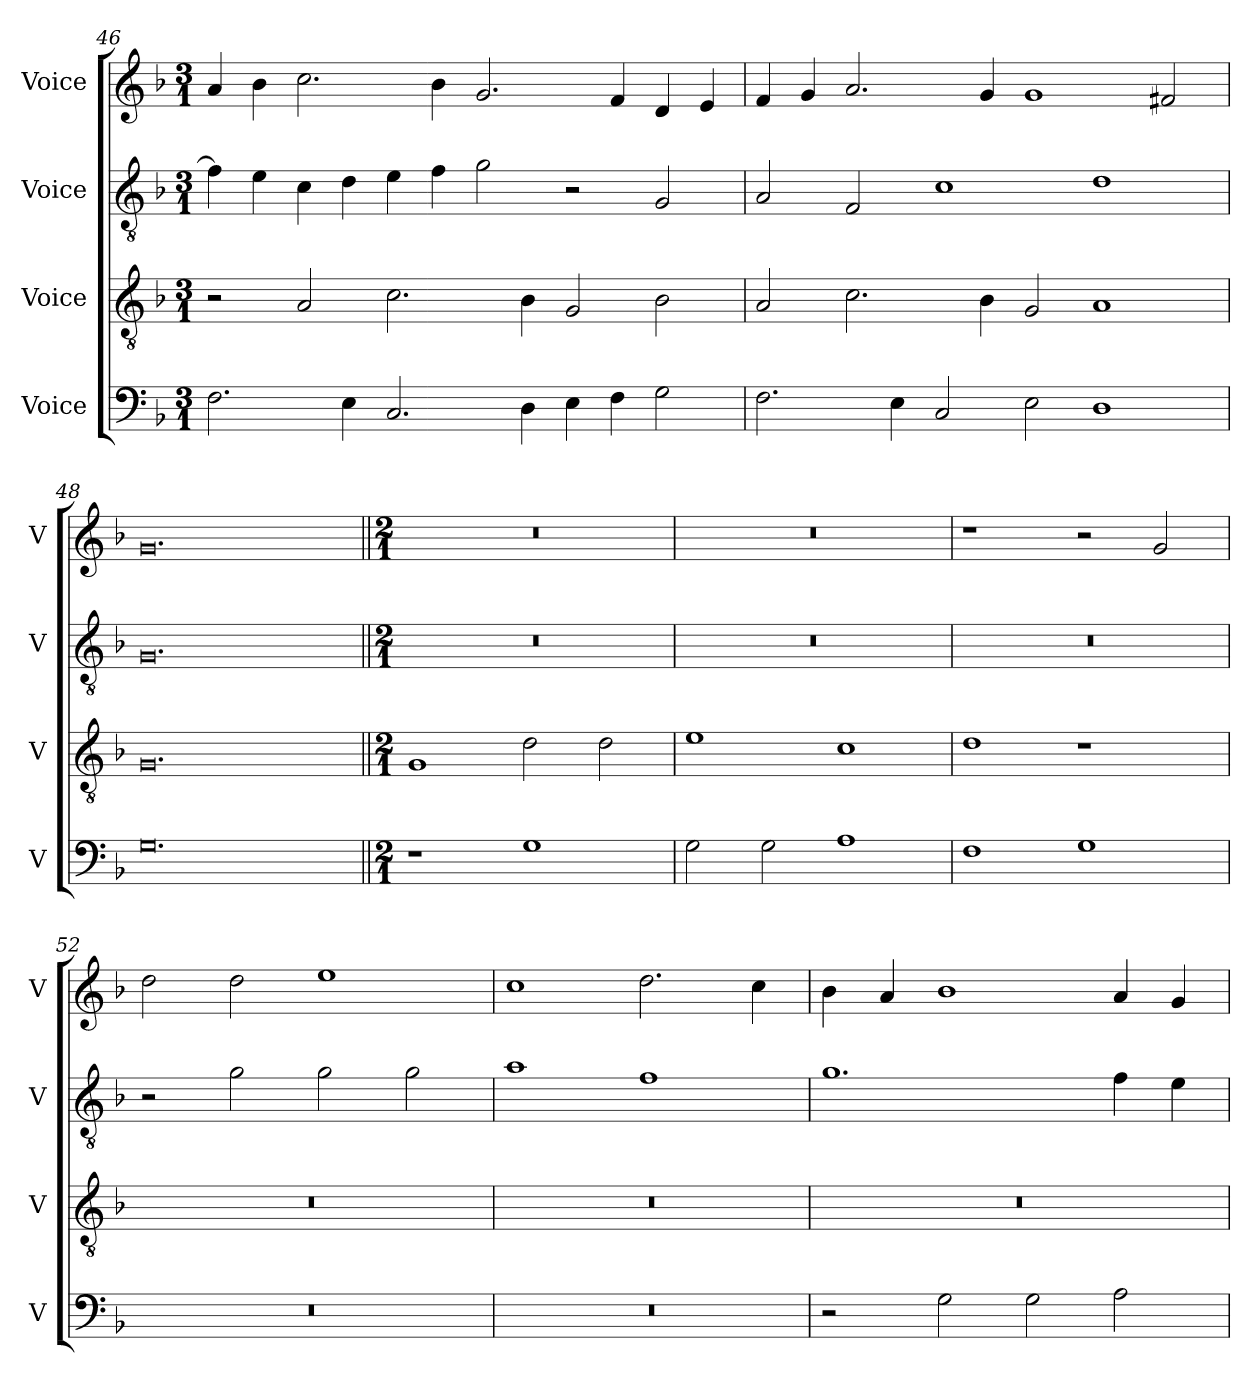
**kern	**kern	**kern	**kern
*part4	*part3	*part2	*part1
*staff4	*staff3	*staff2	*staff1
*I"Voice	*I"Voice	*I"Voice	*I"Voice
*I'V	*I'V	*I'V	*I'V
*clefF4	*clefGv2	*clefGv2	*clefG2
*k[b-]	*k[b-]	*k[b-]	*k[b-]
*M3/1	*M3/1	*M3/1	*M3/1
=46	=46	=46	=46
2.F\	2r	4f\]	4a/
.	.	4e\	4b-\
.	2A/	4c\	2.cc\
4E\	.	4d\	.
2.C/	2.c\	4e\	.
.	.	4f\	4b-\
.	.	2g\	2.g/
4D\	4B-\	.	.
4E\	2G/	2r	.
4F\	.	.	4f/
2G\	2B-\	2G/	4d/
.	.	.	4e/
!!LO:LB:g=z
=47	=47	=47	=47
2.F\	2A/	2A/	4f/
.	.	.	4g/
.	2.c\	2F/	2.a/
4E\	.	.	.
2C/	.	1c	.
.	4B-\	.	4g/
2E\	2G/	.	1g
1D	1A	1d	.
.	.	.	2f#X/
=48	=48	=48	=48
0.G	0.G	0.G	0.g
=49||	=49||	=49||	=49||
*M2/1	*M2/1	*M2/1	*M2/1
1r	1G	0r	0r
1G	2d\	.	.
.	2d\	.	.
!!LO:PB:g=z
=50	=50	=50	=50
2G\	1e	0r	0r
2G\	.	.	.
1A	1c	.	.
=51	=51	=51	=51
1F	1d	0r	1r
1G	1r	.	2r
.	.	.	2g/
=52	=52	=52	=52
0r	0r	2r	2dd\
.	.	2g\	2dd\
.	.	2g\	1ee
.	.	2g\	.
=53	=53	=53	=53
0r	0r	1a	1cc
.	.	1f	2.dd\
.	.	.	4cc\
!!LO:LB:g=z
=54	=54	=54	=54
2r	0r	1.g	4b-\
.	.	.	4a/
2G\	.	.	1b-
2G\	.	.	.
2A\	.	4f\	4a/
.	.	4e\	4g/
=	=	=	=
*-	*-	*-	*-
